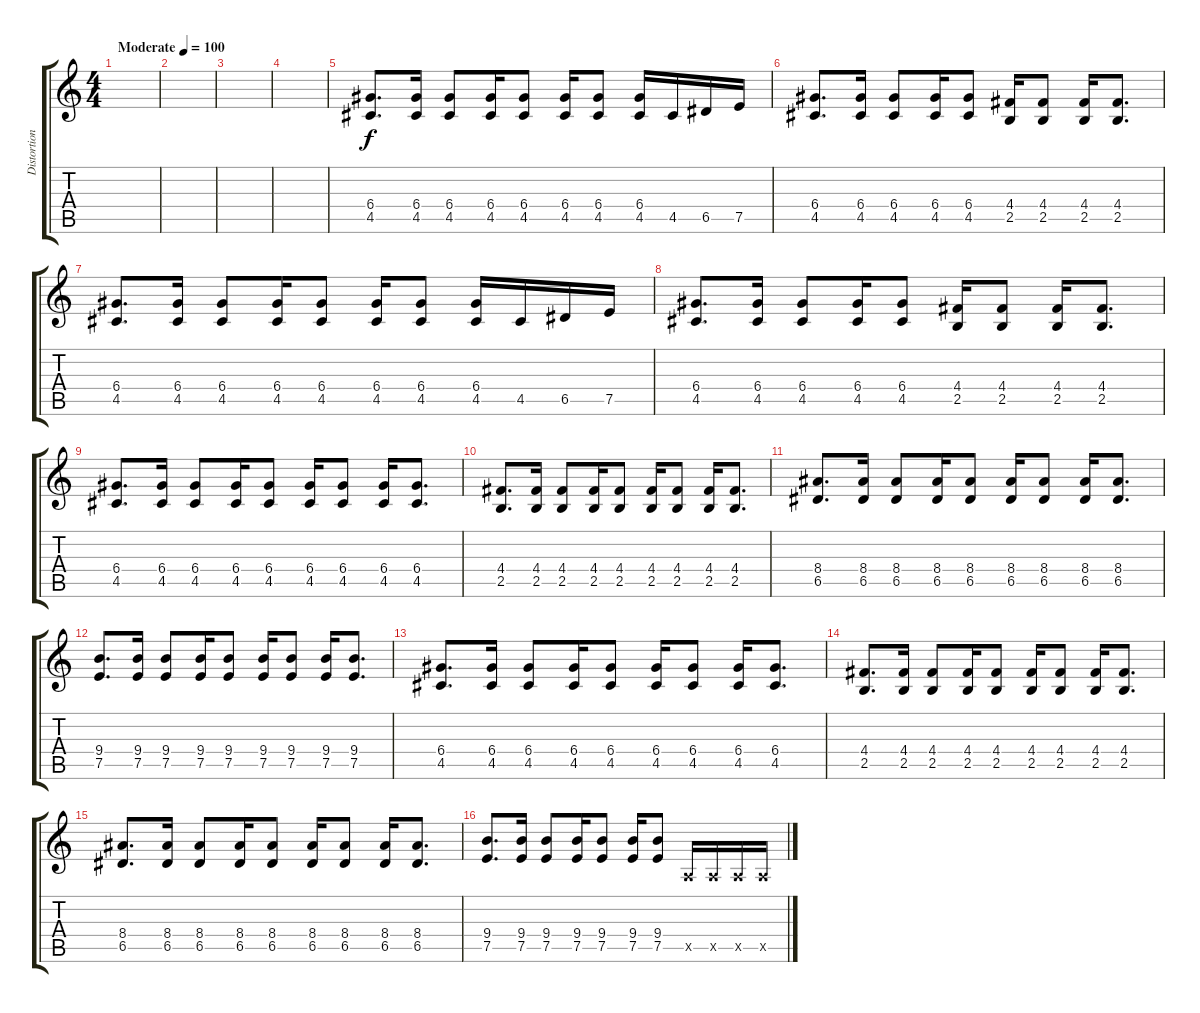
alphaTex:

\track ("Distortion Guitar" "Distortion") {instrument distortionguitar}
\staff {score tabs}
\tuning (E4 B3 G3 D3 A2 E2) {hide}
\ts (4 4)
\tempo (100 "Moderate")
\clef g2
\ks c
|
|
|
|
(6.4 4.5).8{d} (6.4 4.5).16 (6.4 4.5).8 (6.4 4.5).16 (6.4 4.5).8 (6.4 4.5).16 (6.4 4.5).8 (6.4 4.5).16 4.5.16 6.5.16 7.5.16 |
(6.4 4.5).8{d} (6.4 4.5).16 (6.4 4.5).8 (6.4 4.5).16 (6.4 4.5).8 (4.4 2.5).16 (4.4 2.5).8 (4.4 2.5).16 (4.4 2.5).8{d} |
(6.4 4.5).8{d} (6.4 4.5).16 (6.4 4.5).8 (6.4 4.5).16 (6.4 4.5).8 (6.4 4.5).16 (6.4 4.5).8 (6.4 4.5).16 4.5.16 6.5.16 7.5.16 |
(6.4 4.5).8{d} (6.4 4.5).16 (6.4 4.5).8 (6.4 4.5).16 (6.4 4.5).8 (4.4 2.5).16 (4.4 2.5).8 (4.4 2.5).16 (4.4 2.5).8{d} |
(6.4 4.5).8{d} (6.4 4.5).16 (6.4 4.5).8 (6.4 4.5).16 (6.4 4.5).8 (6.4 4.5).16 (6.4 4.5).8 (6.4 4.5).16 (6.4 4.5).8{d} |
(4.4 2.5).8{d} (4.4 2.5).16 (4.4 2.5).8 (4.4 2.5).16 (4.4 2.5).8 (4.4 2.5).16 (4.4 2.5).8 (4.4 2.5).16 (4.4 2.5).8{d} |
(8.4 6.5).8{d} (8.4 6.5).16 (8.4 6.5).8 (8.4 6.5).16 (8.4 6.5).8 (8.4 6.5).16 (8.4 6.5).8 (8.4 6.5).16 (8.4 6.5).8{d} |
(9.4 7.5).8{d} (9.4 7.5).16 (9.4 7.5).8 (9.4 7.5).16 (9.4 7.5).8 (9.4 7.5).16 (9.4 7.5).8 (9.4 7.5).16 (9.4 7.5).8{d} |
(6.4 4.5).8{d} (6.4 4.5).16 (6.4 4.5).8 (6.4 4.5).16 (6.4 4.5).8 (6.4 4.5).16 (6.4 4.5).8 (6.4 4.5).16 (6.4 4.5).8{d} |
(4.4 2.5).8{d} (4.4 2.5).16 (4.4 2.5).8 (4.4 2.5).16 (4.4 2.5).8 (4.4 2.5).16 (4.4 2.5).8 (4.4 2.5).16 (4.4 2.5).8{d} |
(8.4 6.5).8{d} (8.4 6.5).16 (8.4 6.5).8 (8.4 6.5).16 (8.4 6.5).8 (8.4 6.5).16 (8.4 6.5).8 (8.4 6.5).16 (8.4 6.5).8{d} |
(9.4 7.5).8{d} (9.4 7.5).16 (9.4 7.5).8 (9.4 7.5).16 (9.4 7.5).8 (9.4 7.5).16 (9.4 7.5).8 0.5{x}.16 0.5{x}.16 0.5{x}.16 0.5{x}.16
